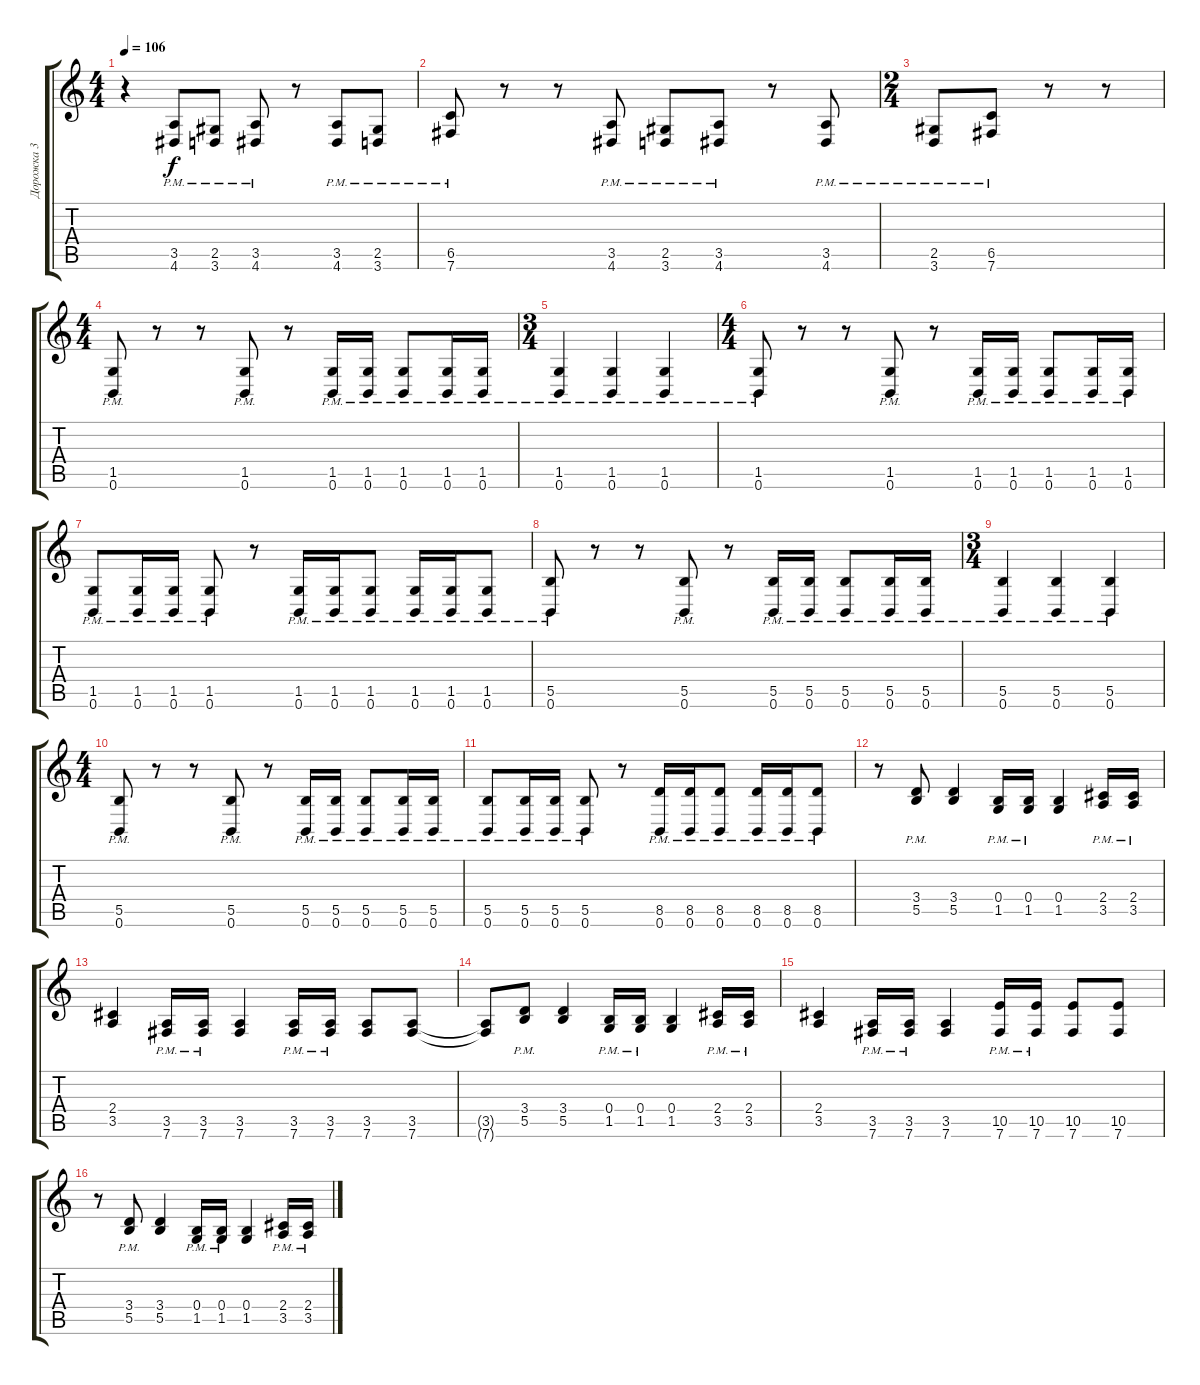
\track ("Дорожка 3" "Дорожка 3") {instrument distortionguitar}
\staff {score tabs}
\tuning (Db4 Ab3 E3 B2 Gb2 B1) {hide}
\ts (4 4)
\tempo 106
\clef g2
\ks c
r.4{dy f} (3.5{pm} 4.6).8 (2.5{pm} 3.6).8 (3.5{pm} 4.6).8 r.8 (3.5{pm} 4.6).8 (2.5{pm} 3.6).8 |
(6.5{pm} 7.6).8 r.8 r.8 (3.5{pm} 4.6).8 (2.5{pm} 3.6).8 (3.5{pm} 4.6).8 r.8 (3.5{pm} 4.6).8 |
\ts (2 4)
(2.5{pm} 3.6).8 (6.5{pm} 7.6).8 r.8 r.8 |
\ts (4 4)
(1.5{pm} 0.6).8 r.8 r.8 (1.5{pm} 0.6).8 r.8 (1.5{pm} 0.6).16 (1.5{pm} 0.6).16 (1.5{pm} 0.6).8 (1.5{pm} 0.6).16 (1.5{pm} 0.6).16 |
\ts (3 4)
(1.5{pm} 0.6).4 (1.5{pm} 0.6).4 (1.5{pm} 0.6).4 |
\ts (4 4)
(1.5{pm} 0.6).8 r.8 r.8 (1.5{pm} 0.6).8 r.8 (1.5{pm} 0.6).16 (1.5{pm} 0.6).16 (1.5{pm} 0.6).8 (1.5{pm} 0.6).16 (1.5{pm} 0.6).16 |
(1.5{pm} 0.6).8 (1.5{pm} 0.6).16 (1.5{pm} 0.6).16 (1.5{pm} 0.6).8 r.8 (1.5{pm} 0.6).16 (1.5{pm} 0.6).16 (1.5{pm} 0.6).8 (1.5{pm} 0.6).16 (1.5{pm} 0.6).16 (1.5{pm} 0.6).8 |
(5.5{pm} 0.6).8 r.8 r.8 (5.5{pm} 0.6).8 r.8 (5.5{pm} 0.6).16 (5.5{pm} 0.6).16 (5.5{pm} 0.6).8 (5.5{pm} 0.6).16 (5.5{pm} 0.6).16 |
\ts (3 4)
(5.5{pm} 0.6).4 (5.5{pm} 0.6).4 (5.5{pm} 0.6).4 |
\ts (4 4)
(5.5{pm} 0.6).8 r.8 r.8 (5.5{pm} 0.6).8 r.8 (5.5{pm} 0.6).16 (5.5{pm} 0.6).16 (5.5{pm} 0.6).8 (5.5{pm} 0.6).16 (5.5{pm} 0.6).16 |
(5.5{pm} 0.6).8 (5.5{pm} 0.6).16 (5.5{pm} 0.6).16 (5.5{pm} 0.6).8 r.8 (8.5{pm} 0.6).16 (8.5{pm} 0.6).16 (8.5{pm} 0.6).8 (8.5{pm} 0.6).16 (8.5{pm} 0.6).16 (8.5{pm} 0.6).8 |
r.8 (3.4{pm} 5.5).8 (3.4 5.5).4 (0.4{pm} 1.5).16 (0.4{pm} 1.5).16 (0.4 1.5).4 (2.4{pm} 3.5).16 (2.4{pm} 3.5).16 |
(2.4 3.5).4 (3.5{pm} 7.6).16 (3.5{pm} 7.6).16 (3.5 7.6).4 (3.5{pm} 7.6).16 (3.5{pm} 7.6).16 (3.5 7.6).8 (3.5 7.6).8 |
(3.5{t} 7.6{t}).8 (3.4{pm} 5.5).8 (3.4 5.5).4 (0.4{pm} 1.5).16 (0.4{pm} 1.5).16 (0.4 1.5).4 (2.4{pm} 3.5).16 (2.4{pm} 3.5).16 |
(2.4 3.5).4 (3.5{pm} 7.6).16 (3.5{pm} 7.6).16 (3.5 7.6).4 (10.5{pm} 7.6).16 (10.5{pm} 7.6).16 (10.5 7.6).8 (10.5 7.6).8 |
r.8 (3.4{pm} 5.5).8 (3.4 5.5).4 (0.4{pm} 1.5).16 (0.4{pm} 1.5).16 (0.4 1.5).4 (2.4{pm} 3.5).16 (2.4{pm} 3.5).16
